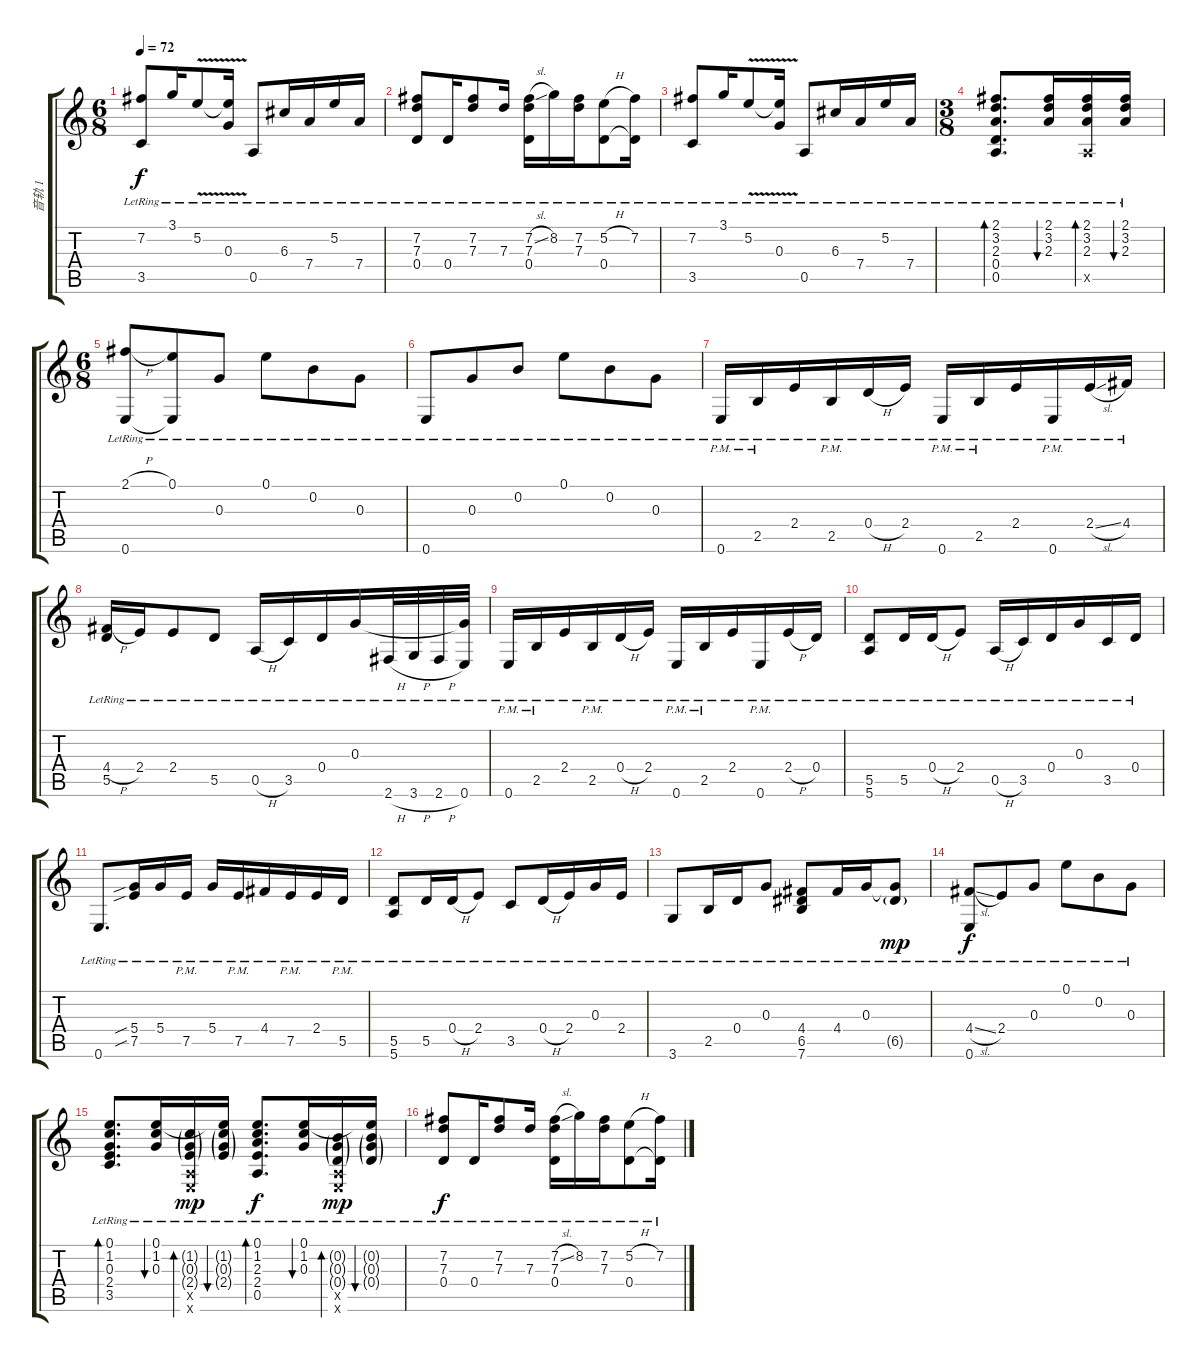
\track ("音轨 1" "音轨 1") {instrument acousticguitarsteel}
\staff {score tabs}
\tuning (E4 B3 G3 D3 A2 E2) {hide}
\ts (6 8)
\tempo 72
\clef g2
\ks c
(7.2{lr} 3.5{lr}).8{dy f} 3.1{lr}.16 5.2{v lr}.8 (5.2{t} 0.3{lr}).16 0.5{lr}.8 6.3{lr}.16 7.4{lr}.16 5.2{lr}.16 7.4{lr}.16 |
(7.2{lr} 7.3{lr} 0.4{lr}).8 0.4{lr}.16 (7.2{lr} 7.3{lr}).8 7.3{lr}.16 (7.2{sl lr} 7.3{lr} 0.4{lr}).16 8.2{lr}.16 (7.2{lr} 7.3{lr}).16 (5.2{h lr} 0.4{lr}).8 (7.2{lr} 0.4{t}).16 |
(7.2{lr} 3.5{lr}).8 3.1{lr}.16 5.2{v lr}.8 (5.2{t} 0.3{lr}).16 0.5{lr}.8 6.3{lr}.16 7.4{lr}.16 5.2{lr}.16 7.4{lr}.16 |
\ts (3 8)
(2.1{lr} 3.2{lr} 2.3{lr} 0.4{lr} 0.5{lr}).8{d bd 30 beam merge} (2.1{lr} 3.2{lr} 2.3{lr}).16{bu 30 beam merge} (2.1{lr} 3.2{lr} 2.3{lr} 0.5{x}).16{bd 30 beam merge} (2.1{lr} 3.2{lr} 2.3{lr}).16{bu 30} |
\ts (6 8)
(2.1{h lr} 0.6{lr}).8 (0.1{lr} 0.6{t}).8 0.3{lr}.8 0.1{lr}.8 0.2{lr}.8 0.3{lr}.8 |
0.6{lr}.8 0.3{lr}.8 0.2{lr}.8 0.1{lr}.8 0.2{lr}.8 0.3{lr}.8 |
0.6{pm lr}.16 2.5{pm lr}.16 2.4{lr}.16 2.5{pm lr}.16 0.4{h lr}.16 2.4{lr}.16 0.6{pm lr}.16 2.5{pm lr}.16 2.4{lr}.16 0.6{pm lr}.16 2.4{sl lr}.16 4.4{lr}.16 |
(4.4{h lr} 5.5{lr}).16 2.4{lr}.16 2.4{lr}.8 5.5{lr}.8 0.5{h lr}.16 3.5{lr}.16 0.4{lr}.16 0.3{lr}.16 2.6{h lr}.32 3.6{h lr}.32 2.6{h lr}.32 (0.3{t} 0.6{lr}).32 |
0.6{pm lr}.16 2.5{pm lr}.16 2.4{lr}.16 2.5{pm lr}.16 0.4{h lr}.16 2.4{lr}.16 0.6{pm lr}.16 2.5{pm lr}.16 2.4{lr}.16 0.6{pm lr}.16 2.4{h lr}.16 0.4{lr}.16 |
(5.5{lr} 5.6{lr}).8 5.5{lr}.16 0.4{h lr}.16 2.4{lr}.8 0.5{h lr}.16 3.5{lr}.16 0.4{lr}.16 0.3{lr}.16 3.5{lr}.16 0.4{lr}.16 |
0.6{lr}.8{d} (5.4{sib lr} 7.5{sib lr}).16 5.4{lr}.16 7.5{pm lr}.16 5.4{lr}.16 7.5{pm lr}.16 4.4{lr}.16 7.5{pm lr}.16 2.4{lr}.16 5.5{pm lr}.16 |
(5.5{lr} 5.6{lr}).8 5.5{lr}.16 0.4{h lr}.16 2.4{lr}.8 3.5{lr}.8 0.4{h lr}.16 2.4{lr}.16 0.3{lr}.16 2.4{lr}.16 |
3.6{lr}.8 2.5{lr}.16 0.4{lr}.16 0.3{lr}.8 (4.4{lr} 6.5{lr} 7.6{lr}).8 4.4{lr}.16 0.3{lr}.16 (0.3{t} 6.5{g lr}).8{dy mp} |
(4.4{sl lr} 0.6{lr}).8{dy f} 2.4{lr}.8 0.3{lr}.8 0.1{lr}.8 0.2{lr}.8 0.3{lr}.8 |
(0.1{lr} 1.2{lr} 0.3{lr} 2.4{lr} 3.5{lr}).8{d bd 30} (0.1{lr} 1.2{lr} 0.3{lr}).16{bu 30} (1.2{g lr} 0.3{g lr} 2.4{g lr} 0.5{x} 0.6{x}).16{bd 30 dy mp} (0.1{t} 1.2{g lr} 0.3{g lr} 2.4{g lr}).16{bu 30} (0.1{lr} 1.2{lr} 2.3{lr} 2.4{lr} 0.5{lr}).8{d bd 30 dy f} (0.1{lr} 1.2{lr} 0.3{lr}).16{bu 30} (0.2{g lr} 0.3{g lr} 0.4{g lr} 0.5{x} 0.6{x}).16{bd 30 dy mp} (0.1{t} 0.2{g lr} 0.3{g lr} 0.4{g lr}).16{bu 30} |
(7.2{lr} 7.3{lr} 0.4{lr}).8{dy f} 0.4{lr}.16 (7.2{lr} 7.3{lr}).8 7.3{lr}.16 (7.2{sl lr} 7.3{lr} 0.4{lr}).16 8.2{lr}.16 (7.2{lr} 7.3{lr}).16 (5.2{h lr} 0.4{lr}).8 (7.2{lr} 0.4{t}).16
